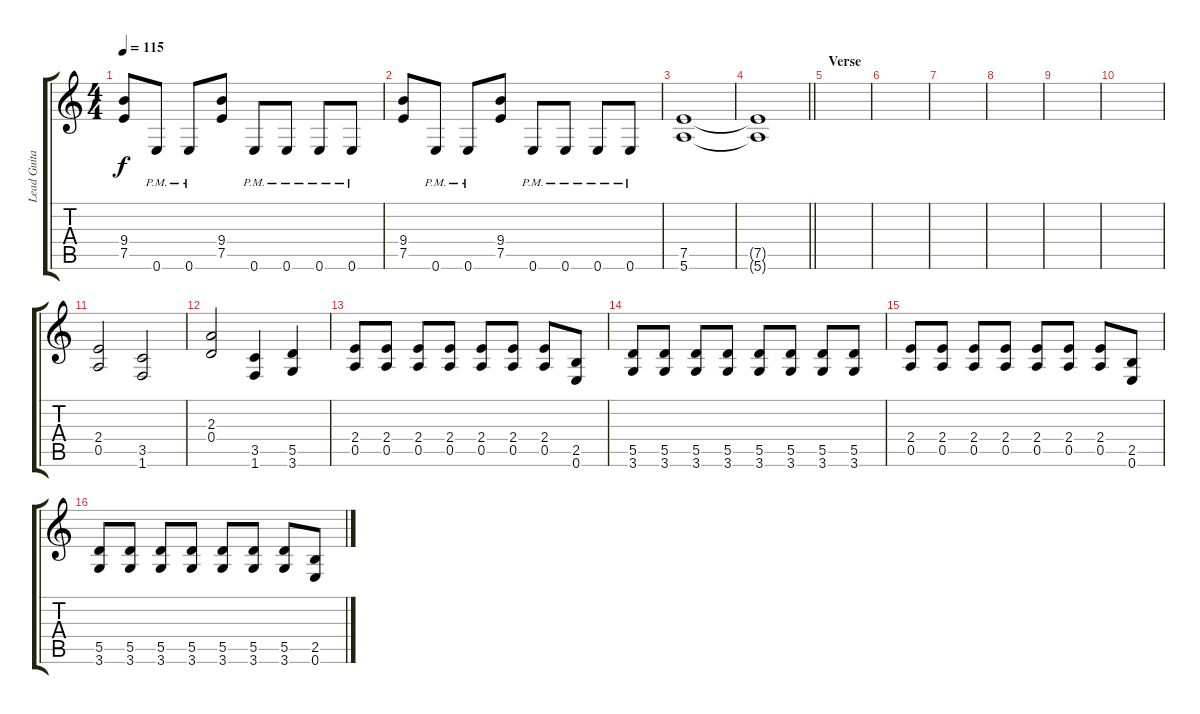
\track ("Lead Guitar" "Lead Guita") {instrument distortionguitar}
\staff {score tabs}
\tuning (E4 B3 G3 D3 A2 E2) {hide}
\ts (4 4)
\tempo 115
\clef g2
\ks c
(9.4 7.5).8{dy f} 0.6{pm}.8 0.6{pm}.8 (9.4 7.5).8 0.6{pm}.8 0.6{pm}.8 0.6{pm}.8 0.6{pm}.8 |
(9.4 7.5).8 0.6{pm}.8 0.6{pm}.8 (9.4 7.5).8 0.6{pm}.8 0.6{pm}.8 0.6{pm}.8 0.6{pm}.8 |
(7.5 5.6).1 |
\barLineRight lightlight
(7.5{t} 5.6{t}).1 |
\section ("" "Verse")
|
|
|
|
|
|
(2.4 0.5).2 (3.5 1.6).2 |
(2.3 0.4).2 (3.5 1.6).4 (5.5 3.6).4 |
(2.4 0.5).8 (2.4 0.5).8 (2.4 0.5).8 (2.4 0.5).8 (2.4 0.5).8 (2.4 0.5).8 (2.4 0.5).8 (2.5 0.6).8 |
(5.5 3.6).8 (5.5 3.6).8 (5.5 3.6).8 (5.5 3.6).8 (5.5 3.6).8 (5.5 3.6).8 (5.5 3.6).8 (5.5 3.6).8 |
(2.4 0.5).8 (2.4 0.5).8 (2.4 0.5).8 (2.4 0.5).8 (2.4 0.5).8 (2.4 0.5).8 (2.4 0.5).8 (2.5 0.6).8 |
(5.5 3.6).8 (5.5 3.6).8 (5.5 3.6).8 (5.5 3.6).8 (5.5 3.6).8 (5.5 3.6).8 (5.5 3.6).8 (2.5 0.6).8
